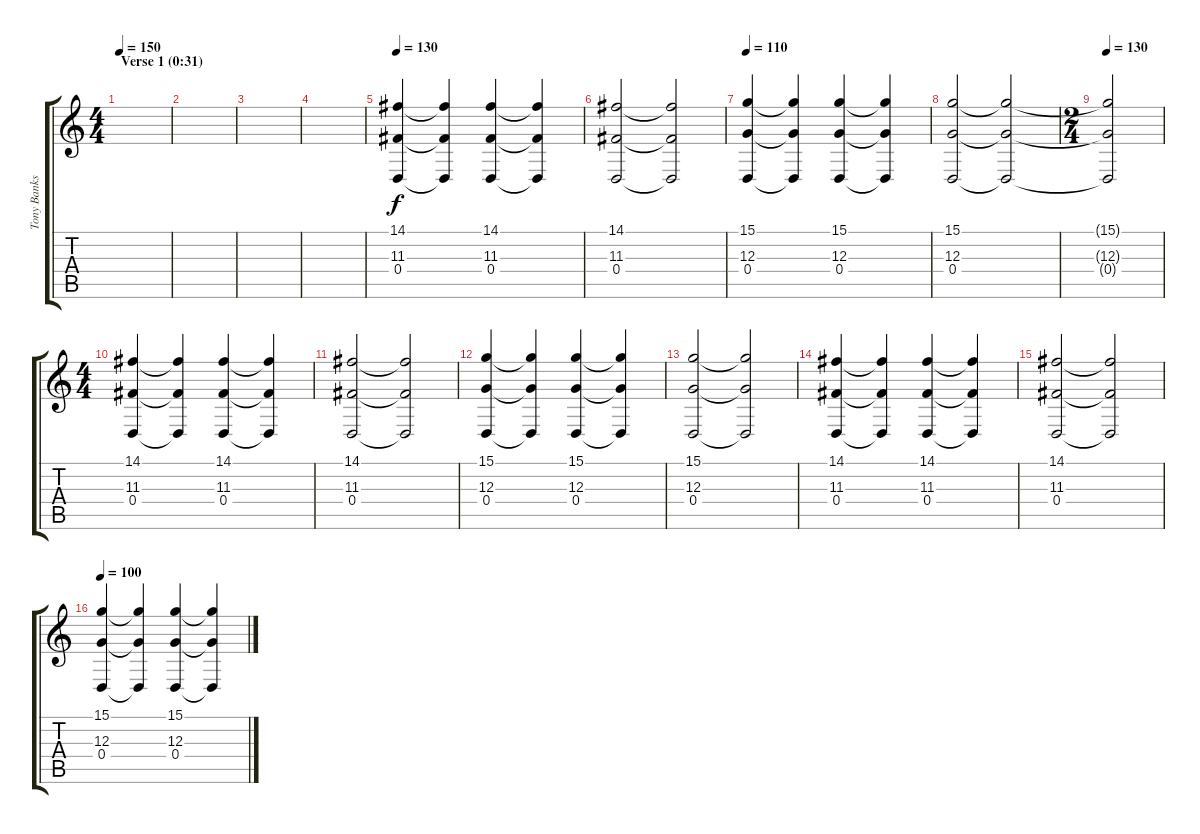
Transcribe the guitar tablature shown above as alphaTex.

\track ("Tony Banks (organ)" "Tony Banks") {instrument drawbarorgan}
\staff {score tabs}
\tuning (E4 B3 G3 D3 A2 E2) {hide}
\ts (4 4)
\section ("" "Verse 1 (0:31)")
\tempo 150
\clef g2
\ks c
|
|
|
|
\tempo 130
(14.1 11.3 0.4).4 (14.1{t} 11.3{t} 0.4{t}).4 (14.1 11.3 0.4).4 (14.1{t} 11.3{t} 0.4{t}).4 |
(14.1 11.3 0.4).2 (14.1{t} 11.3{t} 0.4{t}).2 |
\tempo 110
(15.1 12.3 0.4).4 (15.1{t} 12.3{t} 0.4{t}).4 (15.1 12.3 0.4).4 (15.1{t} 12.3{t} 0.4{t}).4 |
(15.1 12.3 0.4).2 (15.1{t} 12.3{t} 0.4{t}).2 |
\ts (2 4)
\tempo 130
(15.1{t} 12.3{t} 0.4{t}).2 |
\ts (4 4)
(14.1 11.3 0.4).4 (14.1{t} 11.3{t} 0.4{t}).4 (14.1 11.3 0.4).4 (14.1{t} 11.3{t} 0.4{t}).4 |
(14.1 11.3 0.4).2 (14.1{t} 11.3{t} 0.4{t}).2 |
(15.1 12.3 0.4).4 (15.1{t} 12.3{t} 0.4{t}).4 (15.1 12.3 0.4).4 (15.1{t} 12.3{t} 0.4{t}).4 |
(15.1 12.3 0.4).2 (15.1{t} 12.3{t} 0.4{t}).2 |
(14.1 11.3 0.4).4 (14.1{t} 11.3{t} 0.4{t}).4 (14.1 11.3 0.4).4 (14.1{t} 11.3{t} 0.4{t}).4 |
(14.1 11.3 0.4).2 (14.1{t} 11.3{t} 0.4{t}).2 |
\tempo 100
(15.1 12.3 0.4).4 (15.1{t} 12.3{t} 0.4{t}).4 (15.1 12.3 0.4).4 (15.1{t} 12.3{t} 0.4{t}).4
